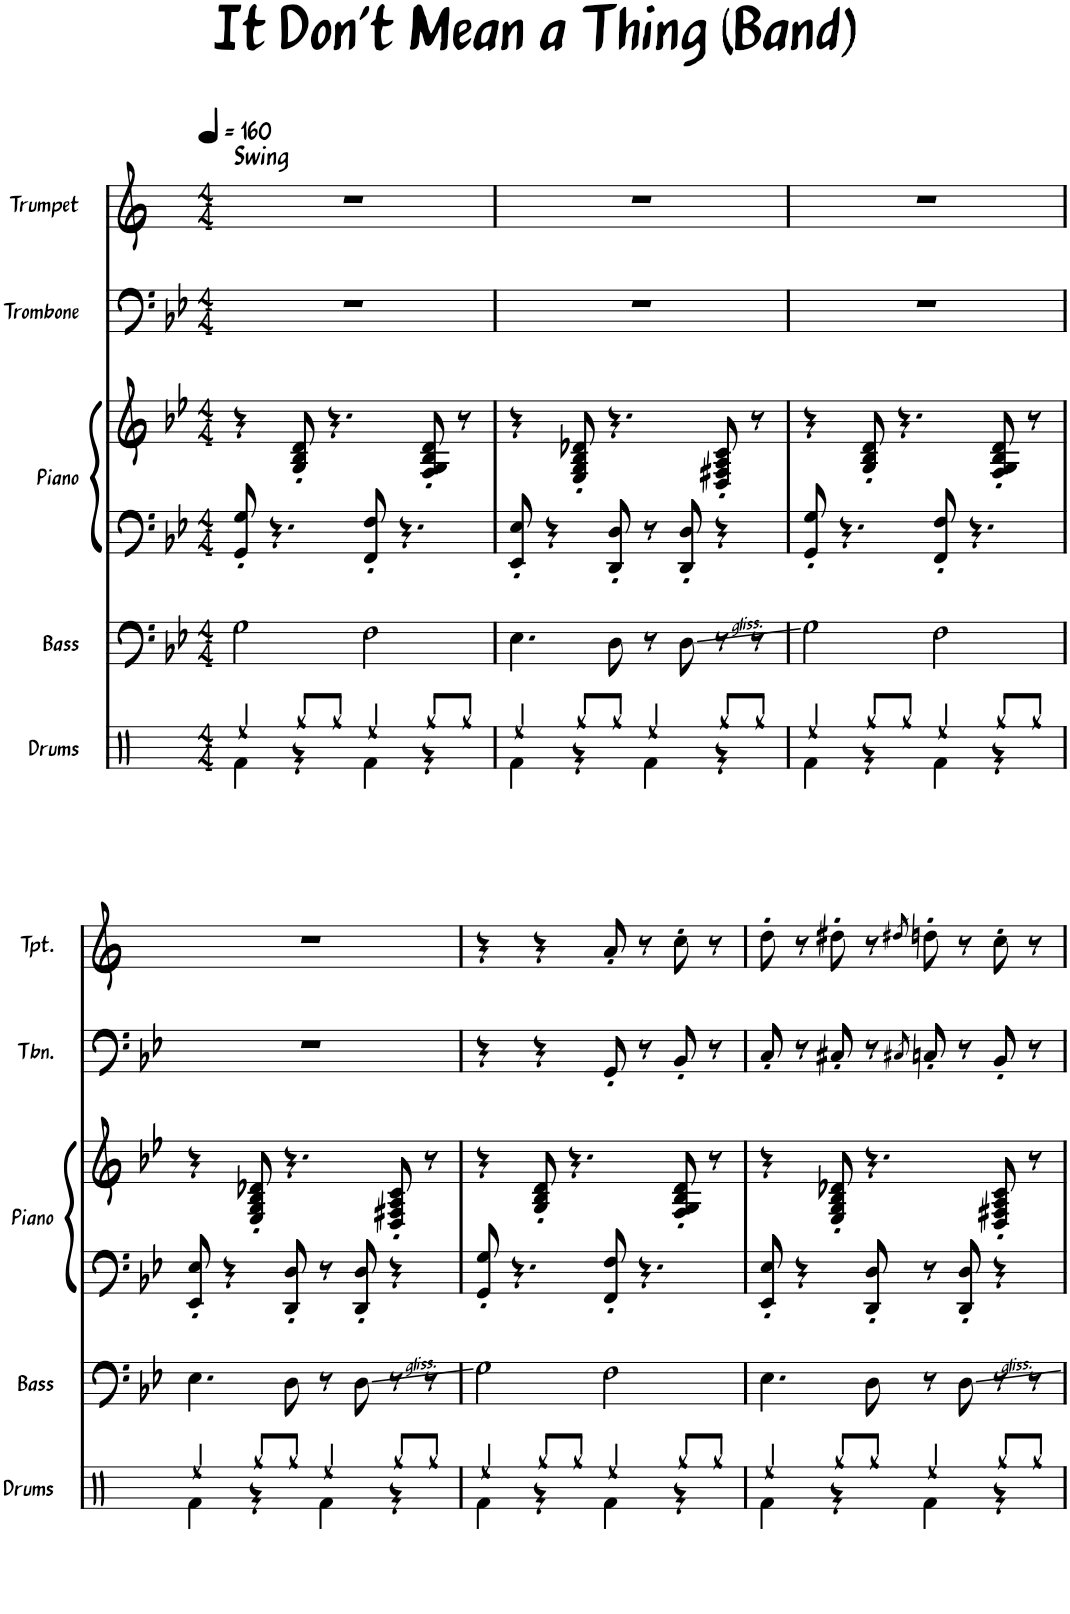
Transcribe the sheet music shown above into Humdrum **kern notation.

**kern	**kern	**kern	**kern	**kern	**kern
*part5	*part4	*part3	*part3	*part2	*part1
*staff6	*staff5	*staff4	*staff3	*staff2	*staff1
*I"Drums	*I"Bass	*I"Piano	*	*I"Trombone	*I"Trumpet
*I'Drums	*I'Bass	*I'Piano	*	*I'Tbn.	*I'Tpt.
*clefX	*clefF4	*clefF4	*clefG2	*clefF4	*clefG2
*	*Trd7c12	*	*	*	*Trd1c2
*k[]	*k[b-e-]	*k[b-e-]	*k[b-e-]	*k[b-e-]	*k[]
*M4/4	*M4/4	*M4/4	*M4/4	*M4/4	*M4/4
*MM160	*MM160	*MM160	*MM160	*MM160	*MM160
=1	=1	=1	=1	=1	=1
*^	*	*	*	*	*
!	!	!	!	!	!	!LO:TX:a:B:t=Swing
4Ree/	4Rf\	2G\	8GG/' 8G/'	4r	1r	1r
.	.	.	4.r	.	.	.
8Rgg/L	4r	.	.	8G/' 8B-/' 8d/'	.	.
8Rgg/J	.	.	.	4.r	.	.
4Ree/	4Rf\	2F\	8FF/' 8F/'	.	.	.
.	.	.	4.r	.	.	.
8Rgg/L	4r	.	.	8F/' 8G/' 8B-/' 8d/'	.	.
8Rgg/J	.	.	.	8r	.	.
=2	=2	=2	=2	=2	=2	=2
4Ree/	4Rf\	4.E-\	8EE-/' 8E-/'	4r	1r	1r
.	.	.	4r	.	.	.
8Rgg/L	4r	.	.	8E-/' 8G/' 8B-/' 8d-X/'	.	.
8Rgg/J	.	8D\	8DD/' 8D/'	4.r	.	.
4Ree/	4Rf\	8r	8r	.	.	.
.	.	8D\	8DD/' 8D/'	.	.	.
8Rgg/L	4r	8r	4r	8D/' 8F#X/' 8A/' 8c/'	.	.
8Rgg/J	.	8r	.	8r	.	.
=3	=3	=3	=3	=3	=3	=3
4Ree/	4Rf\	2G\	8GG/' 8G/'	4r	1r	1r
.	.	.	4.r	.	.	.
8Rgg/L	4r	.	.	8G/' 8B-/' 8d/'	.	.
8Rgg/J	.	.	.	4.r	.	.
4Ree/	4Rf\	2F\	8FF/' 8F/'	.	.	.
.	.	.	4.r	.	.	.
8Rgg/L	4r	.	.	8F/' 8G/' 8B-/' 8d/'	.	.
8Rgg/J	.	.	.	8r	.	.
!!LO:LB:g=z
=4	=4	=4	=4	=4	=4	=4
4Ree/	4Rf\	4.E-\	8EE-/' 8E-/'	4r	1r	1r
.	.	.	4r	.	.	.
8Rgg/L	4r	.	.	8E-/' 8G/' 8B-/' 8d-X/'	.	.
8Rgg/J	.	8D\	8DD/' 8D/'	4.r	.	.
4Ree/	4Rf\	8r	8r	.	.	.
.	.	8D\	8DD/' 8D/'	.	.	.
8Rgg/L	4r	8r	4r	8D/' 8F#X/' 8A/' 8c/'	.	.
8Rgg/J	.	8r	.	8r	.	.
=5	=5	=5	=5	=5	=5	=5
4Ree/	4Rf\	2G\	8GG/' 8G/'	4r	4r	4r
.	.	.	4.r	.	.	.
8Rgg/L	4r	.	.	8G/' 8B-/' 8d/'	4r	4r
8Rgg/J	.	.	.	4.r	.	.
4Ree/	4Rf\	2F\	8FF/' 8F/'	.	8GG'/	8a'/
.	.	.	4.r	.	8r	8r
8Rgg/L	4r	.	.	8F/' 8G/' 8B-/' 8d/'	8BB-'/	8cc'\
8Rgg/J	.	.	.	8r	8r	8r
=6	=6	=6	=6	=6	=6	=6
4Ree/	4Rf\	4.E-\	8EE-/' 8E-/'	4r	8C'/	8dd'\
.	.	.	4r	.	8r	8r
8Rgg/L	4r	.	.	8E-/' 8G/' 8B-/' 8d-X/'	8C#X'/	8dd#X'\
8Rgg/J	.	8D\	8DD/' 8D/'	4.r	8r	8r
.	.	.	.	.	8qC#X/	8qdd#X/
4Ree/	4Rf\	8r	8r	.	8Cn'/	8ddn'\
.	.	8D\	8DD/' 8D/'	.	8r	8r
8Rgg/L	4r	8r	4r	8D/' 8F#X/' 8A/' 8c/'	8BB-'/	8cc'\
8Rgg/J	.	8r	.	8r	8r	8r
*v	*v	*	*	*	*	*
=	=	=	=	=	=
*-	*-	*-	*-	*-	*-
